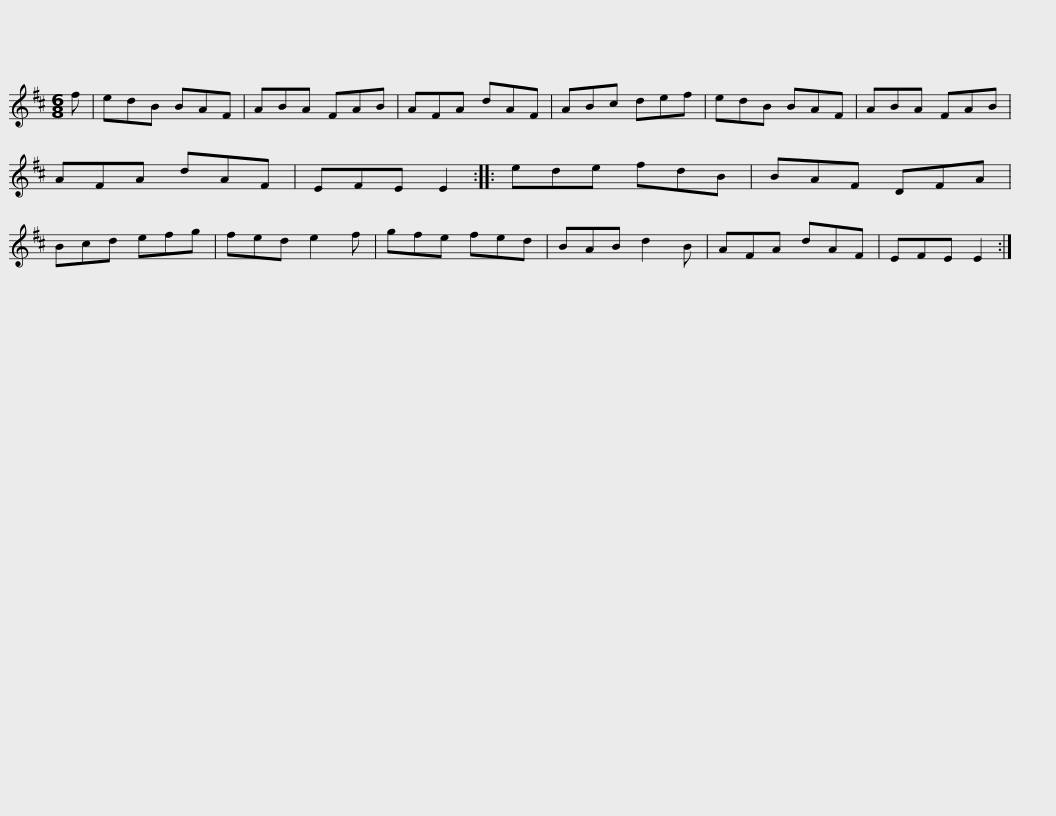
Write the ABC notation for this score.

X:1
L:1/8
M:6/8
I:linebreak $
K:D
V:1 treble
V:1
 f | edB BAF | ABA FAB | AFA dAF | ABc def | %5
 edB BAF | ABA FAB | AFA dAF |$ EFE E2 :: ede fdB | %10
 BAF DFA | Bcd efg | fed e2 f | gfe fed | BAB d2 B | %15
 AFA dAF |$ EFE E2 :| %17
